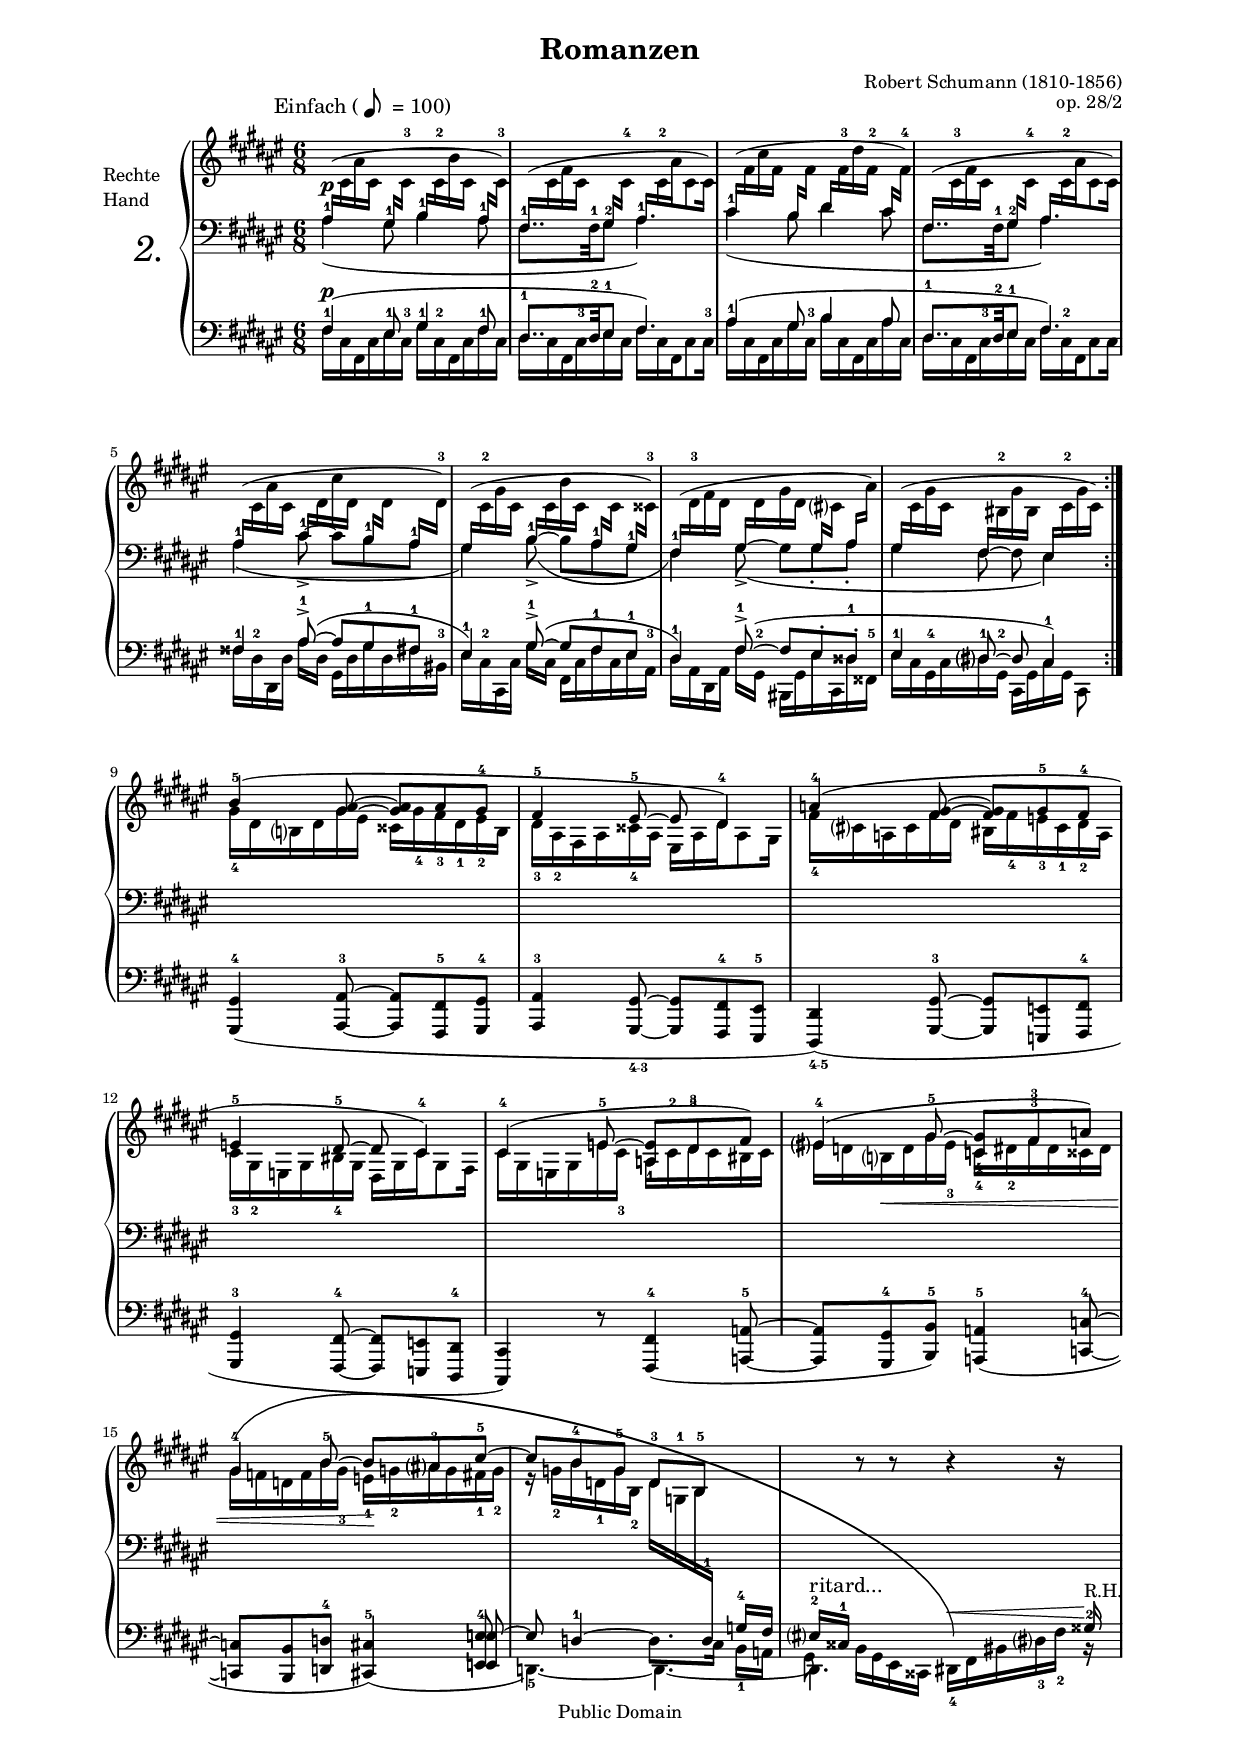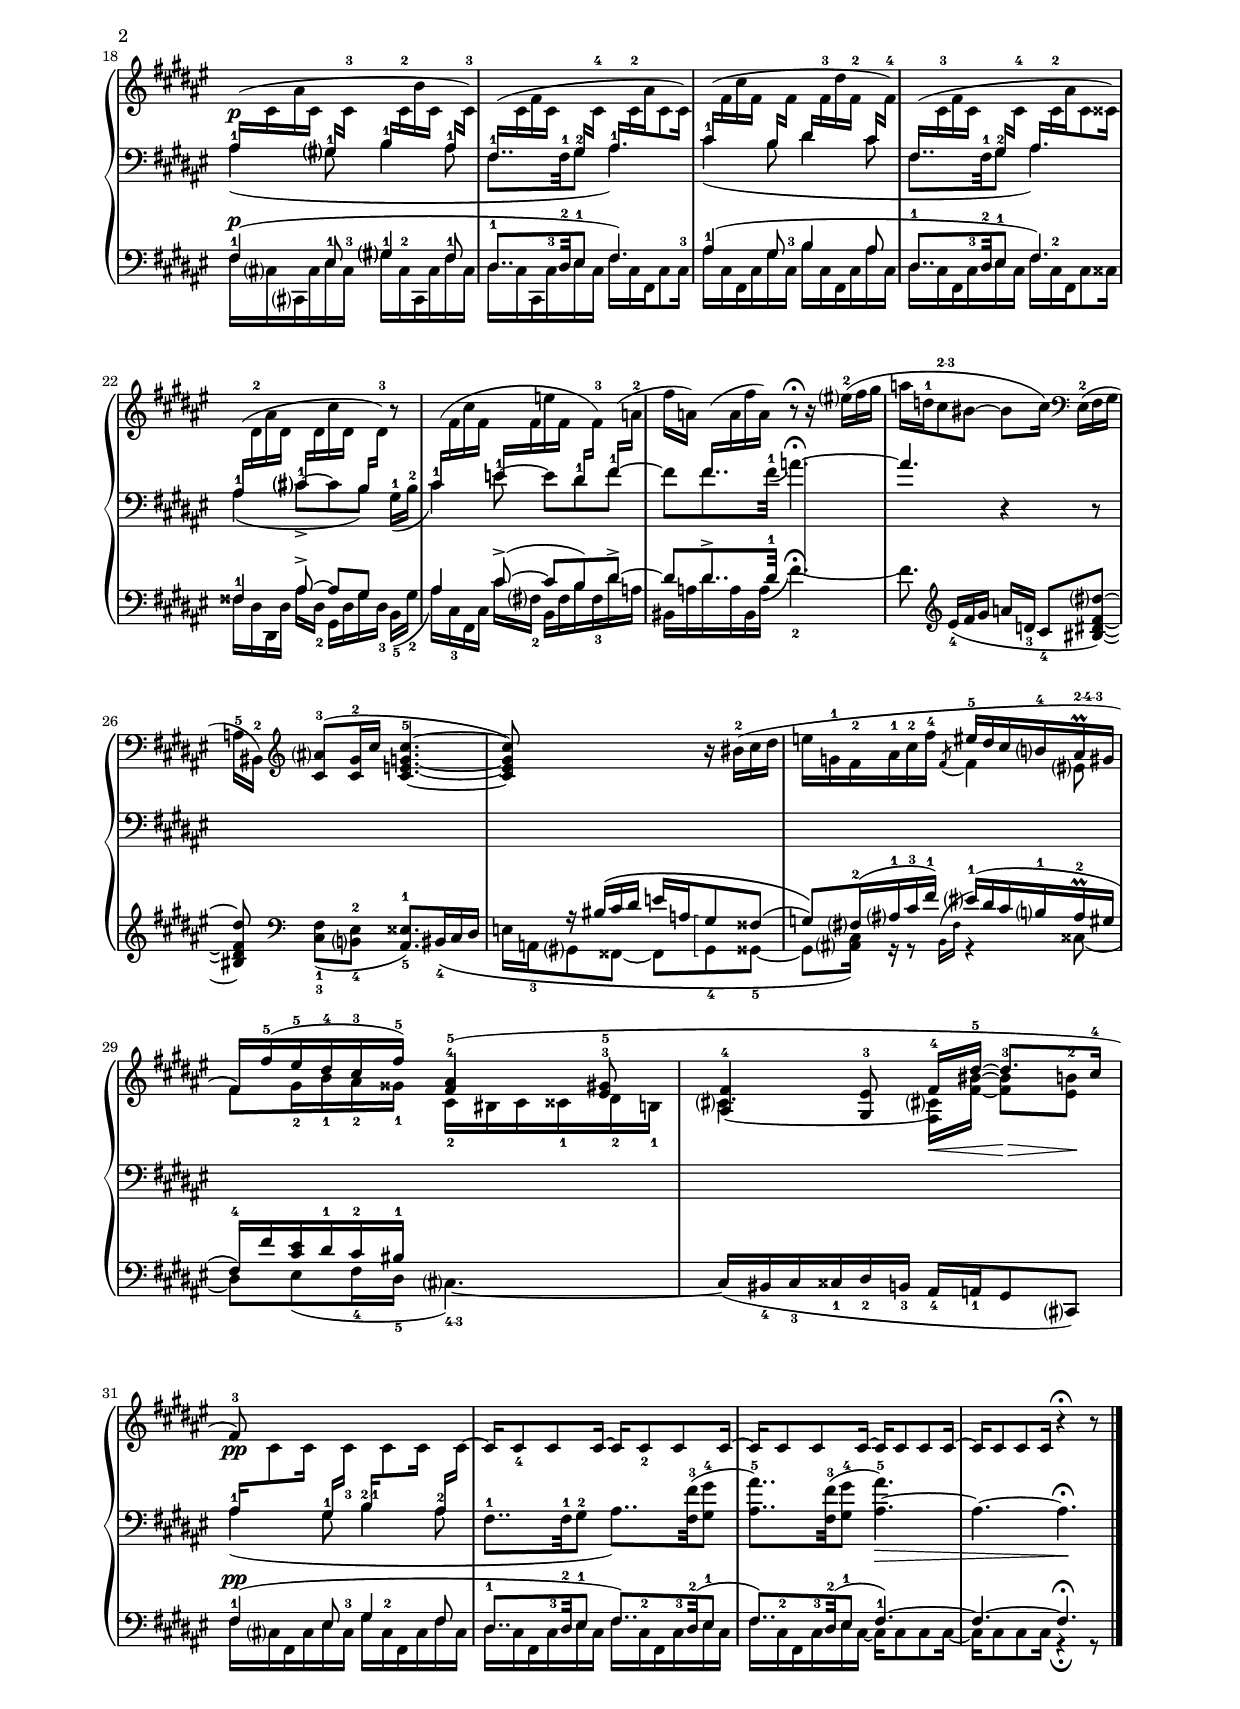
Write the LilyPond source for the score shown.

% NOT FINISHED!!!!

\include "deutsch.ly"

#(set-global-staff-size 16)

\version "2.7.32"

\header {
  title = "Romanzen"
  opus = "op. 28/2"
  composer = "Robert Schumann (1810-1856)"
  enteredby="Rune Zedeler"
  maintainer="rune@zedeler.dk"
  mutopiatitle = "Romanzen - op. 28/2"
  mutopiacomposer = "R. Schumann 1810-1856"
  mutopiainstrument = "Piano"
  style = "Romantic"
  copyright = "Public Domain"
}

u = { \change Staff = up  \stemDown }
m = { \change Staff = mid  \stemUp  }

%
% d = .. complains about note names.
% 
#(define d  #{ \change Staff = down  \stemUp #})

forcedBreak = \break

global =  { \key fis \major \time 6/8
  \set Score.beatLength =  #(ly:make-moment 3 8)
  \repeat volta 2 { s2.*8 } s2.*26 \bar "|."
}

righta =  \transpose c cis' {
 % \stemUp \slurUp \tieUp
 \stemUp
 \repeat volta 2 {
  \override TextScript   #'extra-offset = #'(-8.0 . 2.5)
  \m  a,16[^\p( \u c^\markup {
      \large "Einfach ("
      \note #"8" #1
      \large " = 100)" }
  a c ] \m  g,[ \u c^3 ] \m  b,[ \u c^2 b c] \m  a,[ \u c^3]) | 
  \revert TextScript #'extra-offset
  \m  f,[( \u c f c] \m  g,[ \u c^4] \m  a,[ \u c^2 a c8  c16)] | 
  \m  c16[( \u f c' f] \m  b,[ \u f] \m  d[ \u f^3 d' f^2] \m  c[ \u  f)^4] |
  \m  f,16[( \u c16^3 f c] \m  g,[ \u c^4] \m  a,[ \u c^2 a c8  c16)] |
  \m  a,[( \u c a c] \m  c[ \u d c' d] \m  b,[ \u d] \m  a,[ \u  d)^3] |
  \m  g,[( \u c^2 g c] \m  b,[ \u c b c] \m  a,[ \u c] \m  g,[ \u  cis)^3] |
  \m  f,[( \u d^3 f d] \m  g,[ \u d g d] \m  g,[ \u c] \m  a,[ \u  a)] |
  \m  g,[( \u c g c] \m  f,[ \u h,^2 g h,] \m  e,[ \u c^2 g  c)] |
 }
 \forcedBreak
 \stemUp \slurUp \tieUp
 b4^5( <a g>8~<a g> a g^4 |
 f4^5 e8^5~e  d4)^4 |
 as4^4( <g f>8~<g f> g^5 f^4 |
 es4^5 d8^5~d  c4)^4 |
 c^4( es8^5~<es as,_1> d^3  f) |
 e4^4( g8^5~<g ces_4> f^3  as) |
 g4^4 b8^5~b a c'^5~ |
 c' b^4 ges^5 des^3 b,^5 \d  ges,16[^4 f,] |
 e,^2^\markup { \large "ritard..." } cis,^1 \u r8 r r4 r16 \d gis,^2^"R.H."] |


 \forcedBreak
 \m  a,16[^\p( \u c a c] \m  g,[ \u c^3] \m  b,[ \u c^2 b c] \m  a,[ \u  c)^3 ]| 
 \m  f,[( \u c f c] \m  g,[ \u c^4] \m  a,[ \u c^2 a c8  c16)] | 
 \m  c16[( \u f c' f] \m  b,[ \u f] \m  d[ \u f^3 d' f^2] \m  c[ \u  f)]^4 | 
 \m  f,[( \u c^3 f c] \m  g,[ \u c^4] \m  a,[ \u c^2 a c8  cis16)] |
 \m  a,[( \u d^2 a d] \m  c[ \u d c' d] \m  b,[ \u  d)^3] r8 |
 \m  c16[( \u f c' f] \m  es[ \u f es' f] \m  d[ \u  f)^3] \m  f[( \u as^2] |
  f'[  as)] \m  f[( \u as f'  as)] r8^\fermata r16 e'^2( f' g' | \stemNeutral \tieNeutral
 as' des'^1 c'8^\markup { \finger "2-3" } h~h  c'16) \clef F  e,16[(^2 f, g,] |
 \forcedBreak

  as,[^5 h,,^2)] \clef G <c a^3>8[( <c g^2>16 c'] <c es ges c'^5>4.~
 <c es ges c'>8) s4 s8 r16 h^2( c' d' | 
 es' ges-1 f-2 a-1 c'-2 f'-4 \stemUp \tieUp e'-5 d' c' b-4 a^\prall^\markup { \finger "2-4-3" } g |
  f) f'-5( e'-5 d'-4 c'-3  f')-5 <f^4 a^5>4( <e^3 g^5>8 |
 <a, f^4>4 <g, e^3>8 f16^4 d'^5~ d'8.[ c'16^4] |
 \forcedBreak 
 << f8)^3_\pp \context Voice = "another" { \m  a,16[ \u c8 c16] } >> \m  g,[ \u c_3] \m  b,[^\markup { \finger "2-1" } \u c8 c16] \m  a,[ \u c]~ | \stemNeutral
 c16 c8_4 c c16~c c8_2 c c16~ |
 c16 c8 c c16~c c8 c c16~ |
 c16 c8 c c16 r4^\fermata r8 | \bar "|."

}

rightb =  \transpose c cis' {
 \relative c { \stemDown \slurDown
  \repeat volta 2 {
   a4^1( g8^1 b4^1 a8^1 |
   f8..^1 f32^1 g8^2  a4.)^1 |
   c4^1( b8 d4 c8 |
   f,8.. f32^1 g8^2  a4.) |
   a4(^1 c8^1_\accent~c b^1 a^1 |
    g4) b8^1_\accent(~b a^1 g^1 |
    f4)^1 g8_\accent(~g g_. a_. |
   g4 f8~f  e4) |
  }
 }
 \u \slurUp
 g16_4 d b, d g e cis g_4 f_3 d_1 e_2 b, |
 d_3 a,_2 f, a, cis_4 a, e, a, d a,8 g,16 |
 f_4 c as, c f d h, f_4 es_3 c_1 d_2 as, |
 c_3 g,_2 es, g, h,_4 g, d, g, c g,8 f,16 |
 c g, es, g, es c_3 as, c^2 d^3 c h, c |
 e des b,\< des g e_3 ces_4 d_2 f^3 d cis d |
 \once \override PhrasingSlur   #'extra-offset = #'(0 . 3)
 g\( fes des fes b g_3 es_1\! ges_2 a^3 ges f_1 ges_2 |
 r ges_2 b des_1 ges b,_2 des ges,^1 b, \d des,^1 \stemDown \transpose c' c { b,[_1 as,] |
 g,8  b,16[ g, e, cis,]  d,\)_4 \< f, h, d_3 f_2  r16\! }

 \change Staff=mid
 \relative c { \stemDown \slurDown
  a4^1( g8^1 b4^1 a8^1 |
  f8..^1 f32^1 g8^2  a4.)^1 |
  c4^1( b8 d4 c8 |
  f,8.. f32^1 g8^2  a4.) |
  a4^1( c8^1_\accent~[c b)] g16^1([ b^2] |
   c4)^1 es8^1~es d^1 f^1~ |
  \override PianoStaff.Arpeggio  #'direction = #UP
  f f8.. f32^1( as4.)^\fermata\arpeggio ~ |
  \revert PianoStaff.Arpeggio #'direction
  \stemUp \tieUp as r4 r8 |
 }
  s2. s
 \u s4. \grace {
  \override Stem   #'stroke-style = #"grace"
  f8(
  \revert Stem #'stroke-style }
  f4) e8 |
 f g16_2 b_1 a_2 gis_1 c_2 h, c cis_1 d_2 b,_1 |
 \tieDown c4.~<f, c  >16\< \tieNeutral <f h>~ < f^3 h >8[\>\! < e b^2> \!] |
 \change Staff=mid
 \transpose c' c {
  a4^1( g8^1 b4 a8^2 |
  f8..^1 f32^1 g8^2  a8..)   \slurUp <f f'^3>32( <g g'^4>8 |
  <a a'^5>8..) <f f'^3>32( <g g'^4>8 <a a'^5 >4.\>) ~ |
  a~ a\!^\fermata \bar "|."
 }
}

lefta =  \transpose c cis {
 \stemUp \slurUp \tieUp
 \repeat volta 2 {
  f4^1( e8^1 g4^1 f8^1 |
  d8..^1 d32^2 e8^1  f4.) |
  a4^1( g8 b4 a8 |
  d8..^1 d32^2 e8^1  f4.) |
  fis4^1 a8^1^\accent(~a g^1 f^1 |
   e4)^1 g8^1^\accent(~g f^1 e^1 |
   d4)^1 f8^1^\accent(~f e^. dis^1^. |
  e4^1 d8^1~d  c4)^1 |
 }
 \d \tieNeutral \slurDown
 <<
 \transpose c' c {
  g4 a8~a f g | a4 g8~g f e |
  d4 g8~g es f | g4 f8~f es d |
  c4 r8 f4 as8~ | as g b as4 ces'8~ |
  ces' b des' c'4 \context Voice = "another" { \stemUp \tieUp <es' es>8~ |
  es' des'4^1~ \stemDown  des'8.[ c'16] }
 }
 \transpose c' c, {
  g4(-4 a8-3~a f-5 g-4 | a4-3 g8-\markup { \finger "4-3" } ~g f-4 e-5 |
   d4)-\markup { \finger "4-5" }( g8-3~g es f-4 | g4-3 f8-4~f es d-4 |
   c4) r8 f4-4( as8-5~ | as g-4  b)-5 as4-5( ces'8-4~ |
  ces' b des'-4  c'4)-5( <es'-4 es''>8 |
  \stemDown \tieDown  des'4.)_5~des'~ |
  \override NoteColumn   #'horizontal-shift = #-1 des' s
 }
 >>
 \change Staff=down \stemUp \slurUp \tieUp \phrasingSlurUp
 f4^1( e8^1 g4^1 f8^1 |
 d8..^1 d32^2 e8^1  f4.) |
 a4^1( g8 b4 a8 |
 d8..^1 d32^2 e8^1  f4.) |
 fis4 a8^\accent~a g s |
 a4 c'8^\accent(~c'  b) d'^\accent~ |
 d' d'8..^\accent d'32-1 s4. |
 s2.*2
 s8 r16 h\( c' d' es' as g8\arpeggio  fis(
 ges)\) f16-2( a-1 c'-3  f')-1 \grace {
  \override Stem   #'stroke-style = #"grace"
  \stemDown \slurUp  b,[( f] \stemUp 
  \revert Stem #'stroke-style }
  e')-1( d' c' b-1 a-2\prall g 
  f16)-4 f' <c' e'> d'-1 c'-2 h-1 s4.
 s2.
 f4^1( e8 g4 f8 |
 d8..^1 d32-2 e8^1  f8..) d32^2( e8^1 |
  f8..) d32-2( e8^1  f4.)^1 ~ |
 f~ f\fermata |
}

leftb =  \transpose c cis {
 \stemDown \slurDown \tieDown
 \repeat volta 2 {
  f16^\p c f, c e c-3 g c-2 f, c f c |
  d c f, c-3 e c f c f, c8 c16-3 |
  a16 c f, c g c-3 b c f, c a c |
  d c f, c-3 e c f c-2 f, c8 c16 |
  fis d-2 d, d  a[ d] g, d g d f h,-3 |
  e c-2 c, c  g[ c] f, c f c e a,-3 |
  d a, d, a,  f[ g,-2] h,, g, e c, dis fis,-5 |
  e c g,-4 c d g,-2  c,[ g, c g,] c,8 |
 }

 s2.*9 |

 f16^\p c c, c e c-3 g c-2 c, c f c |
 d c c, c-3 e c f c f, c8 c16-3 |
 a16 c f, c g c-3 b c f, c a c |
 d c f, c-3 e c f c-2 f, c8 cis16 |
 fis^1 d d, d  a[ d_2] g, d g d_3  b,[_5( g_2] |
  a) c_3 f, c  c'[ f_2] b, f b f_3 d' as |
 h, as d' as h, as( f'4.)^\fermata\arpeggio_2 ~
 \d \stemDown f'8. \clef G \stemNeutral \tieNeutral \phrasingSlurDown
   \transpose c c' { e16[_4( f g]  as[ des_3]  c8[_4 <h, d f d'>)]~ |
 <h, d f d'>} \clef F <c_3 f_1>[( <b,_4 e^2>] <a,_5 eis^1>8.) h,16_4\( c d |
 \voiceTwo
 es as,_3 g,8 fis,~fis, g,_4\arpeggio gis,_5~ |
 gis, <a, c>16\) r16 r8 r4 cis8( |
  d) e( f16_4 d_5  c4.)_ \markup { \finger "4-3" }~ |
 \oneVoice
 c16( h,_4 c_3 cis_1 d_2 b,_3 a,_4 as,_1 g,8  c,8) |
 \change Staff = down \stemDown \tieDown
 f16^\pp c f, c e c-3 g c-2 f, c f c |
 d c f, c-3 e c f c-2 f, c-3 e c |
 f c-2 f, c-3 e c ~ c c8 c c16 ~ |
 c c8 c c16 r4_\fermata r8 \bar "|." |
}


\paper {
    indent = 0.5 \in
    % textheight = 29.8 \cm
    pagenumber = no
    line-width = 17.0 \cm
}  
		       
\score { 
  \context PianoStaff <<
    #(set-accidental-style 'piano-cautionary)
    \override PianoStaff.NoteCollision   #'merge-differently-dotted = ##t
    \set PianoStaff.connectArpeggios = ##t
    \override PianoStaff.Arpeggio #'stencil = #ly:arpeggio::brew-chord-bracket

    \override PianoStaff.InstrumentName #'font-size = #6
    \override PianoStaff.InstrumentName #'font-shape = #'italic
    \override PianoStaff.InstrumentName #'font-magnification = #3
    
    \set PianoStaff.instrument = "  2."
    \context Staff = "up" {
      \override Staff.DynamicLineSpanner   #'direction = #DOWN
      \clef G <<\global \context Voice = "upv" \righta >>
    }
    \context Staff = "mid" {
    \override Staff.InstrumentName #'font-size = #0
    \override Staff.InstrumentName #'font-shape = #'upright
    \override Staff.InstrumentName #'font-magnification = #1
    \override Staff.InstrumentName #'extra-offset = #'(0 . 6)
   % \set Staff.instrument = "\\begin{turn}{-90}{Rechte Hand}\\end{turn}"
    \set Staff.instrument = \markup { \column { Rechte Hand }  \hspace #2 }
      \clef F <<\global \context Voice = "midv" \rightb>>
    }
      \context Staff = "down" {
        \override Staff.DynamicLineSpanner   #'direction = #UP
        \clef F
	<< \global \context Voice = "lva" \lefta \context Voice = "lvb" \leftb >>
    }
  >>
  \layout { 
    \context {
      \RemoveEmptyStaffContext
    }
    \context {
      \Score
      \override SpacingSpanner #'common-shortest-duration = #(ly:make-moment 1 8)
    }
    \context {
      \PianoStaff
      \override VerticalAlignment #'forced-distance = #13.0
    }
  }
  \midi { \tempo 8=100 }
}


